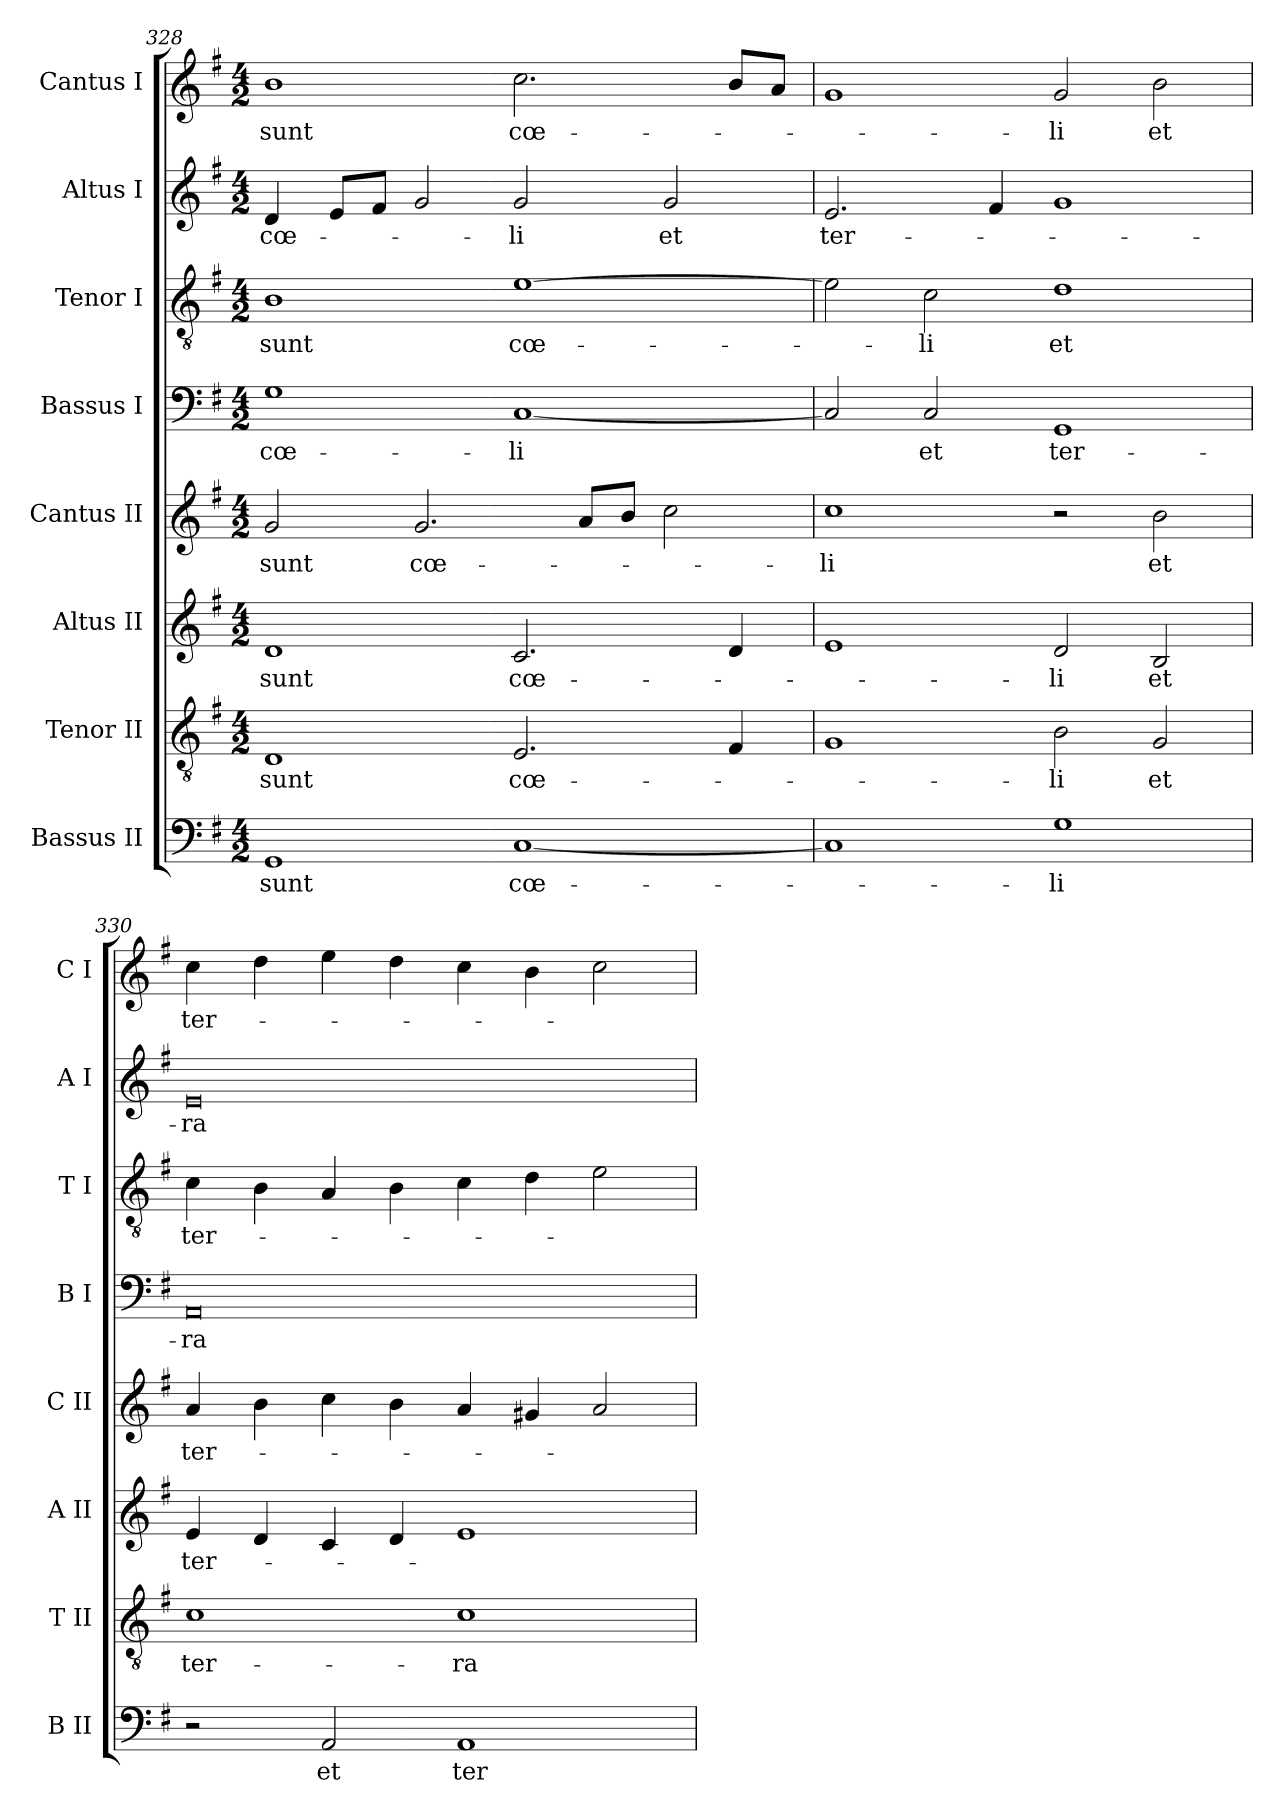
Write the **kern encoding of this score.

**kern	**text	**kern	**text	**kern	**text	**kern	**text	**kern	**text	**kern	**text	**kern	**text	**kern	**text
*part8	*part8	*part7	*part7	*part6	*part6	*part5	*part5	*part4	*part4	*part3	*part3	*part2	*part2	*part1	*part1
*staff8	*staff8	*staff7	*staff7	*staff6	*staff6	*staff5	*staff5	*staff4	*staff4	*staff3	*staff3	*staff2	*staff2	*staff1	*staff1
*I"Bassus II	*	*I"Tenor II	*	*I"Altus II	*	*I"Cantus II	*	*I"Bassus I	*	*I"Tenor I	*	*I"Altus I	*	*I"Cantus I	*
*I'B II	*	*I'T II	*	*I'A II	*	*I'C II	*	*I'B I	*	*I'T I	*	*I'A I	*	*I'C I	*
!!LO:PB:g=z
*clefF4	*	*clefGv2	*	*clefG2	*	*clefG2	*	*clefF4	*	*clefGv2	*	*clefG2	*	*clefG2	*
*k[f#]	*	*k[f#]	*	*k[f#]	*	*k[f#]	*	*k[f#]	*	*k[f#]	*	*k[f#]	*	*k[f#]	*
*G:	*	*G:	*	*G:	*	*G:	*	*G:	*	*G:	*	*G:	*	*G:	*
*M4/2	*	*M4/2	*	*M4/2	*	*M4/2	*	*M4/2	*	*M4/2	*	*M4/2	*	*M4/2	*
=328	=328	=328	=328	=328	=328	=328	=328	=328	=328	=328	=328	=328	=328	=328	=328
!	!LO:LY:b	!	!	!	!	!	!	!	!	!	!	!	!	!	!
!	!	!	!LO:LY:b	!	!	!	!	!	!	!	!	!	!	!	!
!	!	!	!	!	!LO:LY:b	!	!	!	!	!	!	!	!	!	!
!	!	!	!	!	!	!	!LO:LY:b	!	!	!	!	!	!	!	!
!	!	!	!	!	!	!	!	!	!LO:LY:b	!	!	!	!	!	!
!	!	!	!	!	!	!	!	!	!	!	!LO:LY:b	!	!	!	!
!	!	!	!	!	!	!	!	!	!	!	!	!	!LO:LY:b	!	!
!	!	!	!	!	!	!	!	!	!	!	!	!	!	!	!LO:LY:b
1GG	sunt	1D	sunt	1d	sunt	2g/	sunt	1G	cœ-	1B	sunt	4d/	cœ-	1b	sunt
.	.	.	.	.	.	.	.	.	.	.	.	8e/L	.	.	.
.	.	.	.	.	.	.	.	.	.	.	.	8f#/J	.	.	.
!	!	!	!	!	!	!	!LO:LY:b	!	!	!	!	!	!	!	!
.	.	.	.	.	.	2.g/	cœ-	.	.	.	.	2g/	.	.	.
!	!LO:LY:b	!	!	!	!	!	!	!	!	!	!	!	!	!	!
!	!	!	!LO:LY:b	!	!	!	!	!	!	!	!	!	!	!	!
!	!	!	!	!	!LO:LY:b	!	!	!	!	!	!	!	!	!	!
!	!	!	!	!	!	!	!	!	!LO:LY:b	!	!	!	!	!	!
!	!	!	!	!	!	!	!	!	!	!	!LO:LY:b	!	!	!	!
!	!	!	!	!	!	!	!	!	!	!	!	!	!LO:LY:b	!	!
!	!	!	!	!	!	!	!	!	!	!	!	!	!	!	!LO:LY:b
[1C	cœ-	2.E/	cœ-	2.c/	cœ-	.	.	[1C	-li	[1e	cœ-	2g/	-li	2.cc\	cœ-
.	.	.	.	.	.	8a/L	.	.	.	.	.	.	.	.	.
.	.	.	.	.	.	8b/J	.	.	.	.	.	.	.	.	.
!	!	!	!	!	!	!	!	!	!	!	!	!	!LO:LY:b	!	!
.	.	.	.	.	.	2cc\	.	.	.	.	.	2g/	et	.	.
.	.	4F#/	.	4d/	.	.	.	.	.	.	.	.	.	8b/L	.
.	.	.	.	.	.	.	.	.	.	.	.	.	.	8a/J	.
=329	=329	=329	=329	=329	=329	=329	=329	=329	=329	=329	=329	=329	=329	=329	=329
!	!	!	!	!	!	!	!LO:LY:b	!	!	!	!	!	!	!	!
!	!	!	!	!	!	!	!	!	!	!	!	!	!LO:LY:b	!	!
1C]	.	1G	.	1e	.	1cc	-li	2C/]	.	2e\]	.	2.e/	ter-	1g	.
!	!	!	!	!	!	!	!	!	!LO:LY:b	!	!	!	!	!	!
!	!	!	!	!	!	!	!	!	!	!	!LO:LY:b	!	!	!	!
.	.	.	.	.	.	.	.	2C/	et	2c\	-li	.	.	.	.
.	.	.	.	.	.	.	.	.	.	.	.	4f#/	.	.	.
!	!LO:LY:b	!	!	!	!	!	!	!	!	!	!	!	!	!	!
!	!	!	!LO:LY:b	!	!	!	!	!	!	!	!	!	!	!	!
!	!	!	!	!	!LO:LY:b	!	!	!	!	!	!	!	!	!	!
!	!	!	!	!	!	!	!	!	!LO:LY:b	!	!	!	!	!	!
!	!	!	!	!	!	!	!	!	!	!	!LO:LY:b	!	!	!	!
!	!	!	!	!	!	!	!	!	!	!	!	!	!	!	!LO:LY:b
1G	-li	2B\	-li	2d/	-li	2r	.	1GG	ter-	1d	et	1g	.	2g/	-li
!	!	!	!LO:LY:b	!	!	!	!	!	!	!	!	!	!	!	!
!	!	!	!	!	!LO:LY:b	!	!	!	!	!	!	!	!	!	!
!	!	!	!	!	!	!	!LO:LY:b	!	!	!	!	!	!	!	!
!	!	!	!	!	!	!	!	!	!	!	!	!	!	!	!LO:LY:b
.	.	2G/	et	2B/	et	2b\	et	.	.	.	.	.	.	2b\	et
=330	=330	=330	=330	=330	=330	=330	=330	=330	=330	=330	=330	=330	=330	=330	=330
!	!	!	!LO:LY:b	!	!	!	!	!	!	!	!	!	!	!	!
!	!	!	!	!	!LO:LY:b	!	!	!	!	!	!	!	!	!	!
!	!	!	!	!	!	!	!LO:LY:b	!	!	!	!	!	!	!	!
!	!	!	!	!	!	!	!	!	!LO:LY:b	!	!	!	!	!	!
!	!	!	!	!	!	!	!	!	!	!	!LO:LY:b	!	!	!	!
!	!	!	!	!	!	!	!	!	!	!	!	!	!LO:LY:b	!	!
!	!	!	!	!	!	!	!	!	!	!	!	!	!	!	!LO:LY:b
2r	.	1c	ter-	4e/	ter-	4a/	ter-	0AA	-ra	4c\	ter-	0e	-ra	4cc\	ter-
.	.	.	.	4d/	.	4b\	.	.	.	4B\	.	.	.	4dd\	.
!	!LO:LY:b	!	!	!	!	!	!	!	!	!	!	!	!	!	!
2AA/	et	.	.	4c/	.	4cc\	.	.	.	4A/	.	.	.	4ee\	.
.	.	.	.	4d/	.	4b\	.	.	.	4B\	.	.	.	4dd\	.
!	!LO:LY:b	!	!	!	!	!	!	!	!	!	!	!	!	!	!
!	!	!	!LO:LY:b	!	!	!	!	!	!	!	!	!	!	!	!
1AA	ter-	1c	-ra	1e	.	4a/	.	.	.	4c\	.	.	.	4cc\	.
.	.	.	.	.	.	4g#X/	.	.	.	4d\	.	.	.	4b\	.
.	.	.	.	.	.	2a/	.	.	.	2e\	.	.	.	2cc\	.
=	=	=	=	=	=	=	=	=	=	=	=	=	=	=	=
*-	*-	*-	*-	*-	*-	*-	*-	*-	*-	*-	*-	*-	*-	*-	*-
